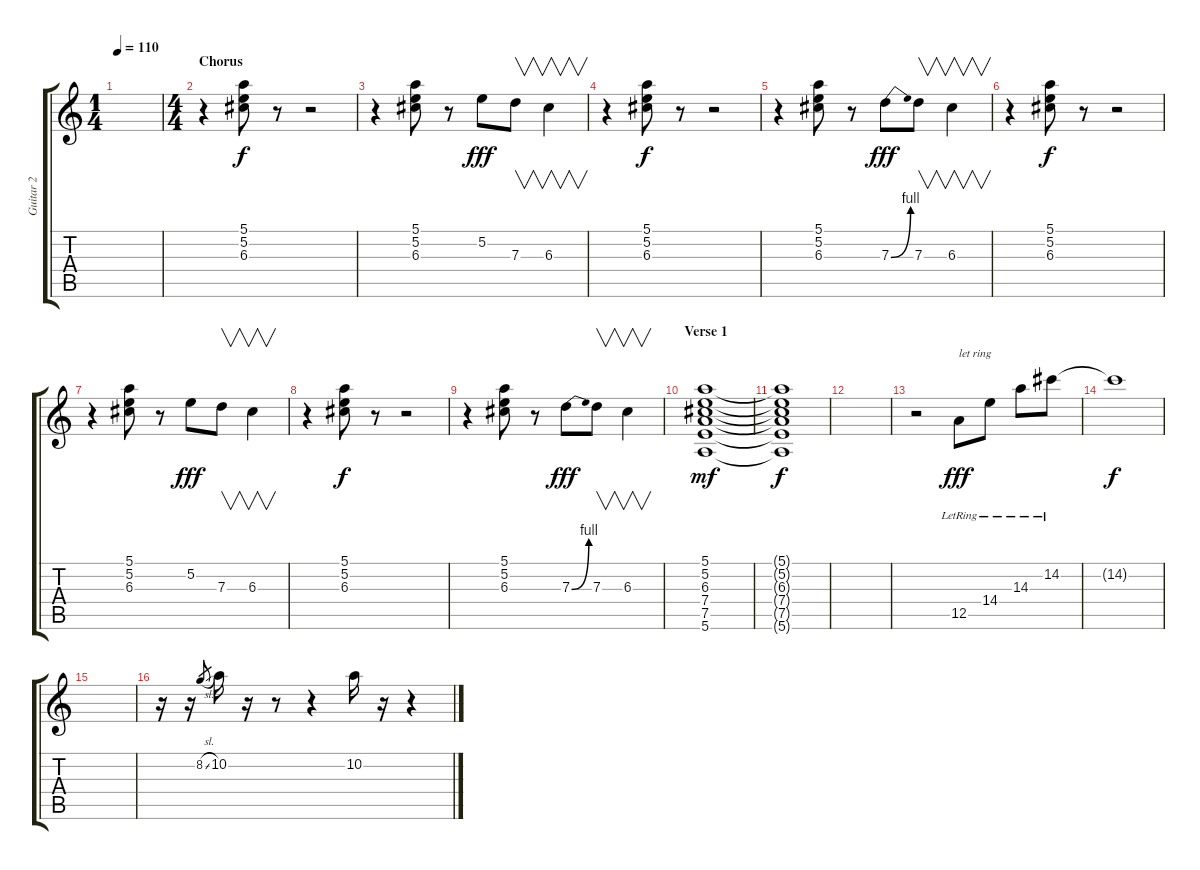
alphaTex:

\track ("Guitar 2" "Guitar 2") {instrument electricguitarclean}
\staff {score tabs}
\tuning (E4 B3 G3 D3 A2 E2) {hide}
\ts (1 4)
\tempo 110
\clef g2
\ks c
|
\ts (4 4)
\section ("" "Chorus")
r.4 (5.1 5.2 6.3).8 r.8 r.2 |
r.4 (5.1 5.2 6.3).8 r.8 5.2.8{dy fff} 7.3.8{v} 6.3.4{v} |
r.4 (5.1 5.2 6.3).8{dy f} r.8 r.2 |
r.4 (5.1 5.2 6.3).8 r.8 7.3{be (bend 0 0 60 4)}.8{dy fff} 7.3.8{v} 6.3.4{v} |
r.4 (5.1 5.2 6.3).8{dy f} r.8 r.2 |
r.4 (5.1 5.2 6.3).8 r.8 5.2.8{dy fff} 7.3.8{v} 6.3.4{v} |
r.4 (5.1 5.2 6.3).8{dy f} r.8 r.2 |
r.4 (5.1 5.2 6.3).8 r.8 7.3{be (bend 0 0 60 4)}.8{dy fff} 7.3.8{v} 6.3.4{v} |
\section ("" "Verse 1")
(5.1 5.2 6.3 7.4 7.5 5.6).1{dy mf} |
(5.1{t} 5.2{t} 6.3{t} 7.4{t} 7.5{t} 5.6{t}).1{dy f} |
|
r.2 12.5{lr}.8{txt "let ring" dy fff} 14.4{lr}.8 14.3{lr}.8 14.2{lr}.8 |
14.2{t}.1{dy f} |
|
r.16{instrument electricguitarclean} r.16 8.2{sl}.8{gr} 10.2.16 r.16 r.8 r.4 10.2.16 r.16 r.4
